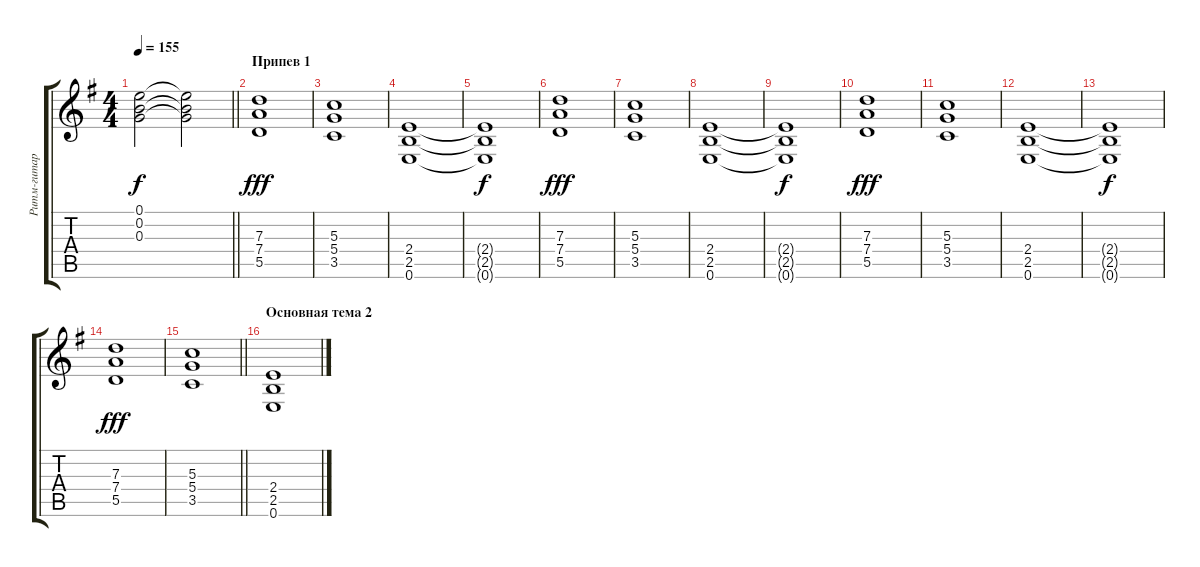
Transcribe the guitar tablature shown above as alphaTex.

\track ("Ритм-гитара" "Ритм-гитар") {instrument distortionguitar}
\staff {score tabs}
\tuning (E4 B3 G3 D3 A2 E2) {hide}
\ts (4 4)
\tempo 155
\clef g2
\barLineRight lightlight
\ks eminor
(0.1{t} 0.2{t} 0.3{t}).2{dy f} (0.1{t} 0.2{t} 0.3{t}).2 |
\section ("" "Припев 1")
(7.3 7.4 5.5).1{dy fff volume 13 instrument distortionguitar} |
(5.3 5.4 3.5).1 |
(2.4 2.5 0.6).1 |
(2.4{t} 2.5{t} 0.6{t}).1{dy f} |
(7.3 7.4 5.5).1{dy fff} |
(5.3 5.4 3.5).1 |
(2.4 2.5 0.6).1 |
(2.4{t} 2.5{t} 0.6{t}).1{dy f} |
(7.3 7.4 5.5).1{dy fff} |
(5.3 5.4 3.5).1 |
(2.4 2.5 0.6).1 |
(2.4{t} 2.5{t} 0.6{t}).1{dy f} |
(7.3 7.4 5.5).1{dy fff} |
\barLineRight lightlight
(5.3 5.4 3.5).1 |
\section ("" "Основная тема 2")
(2.4 2.5 0.6).1
